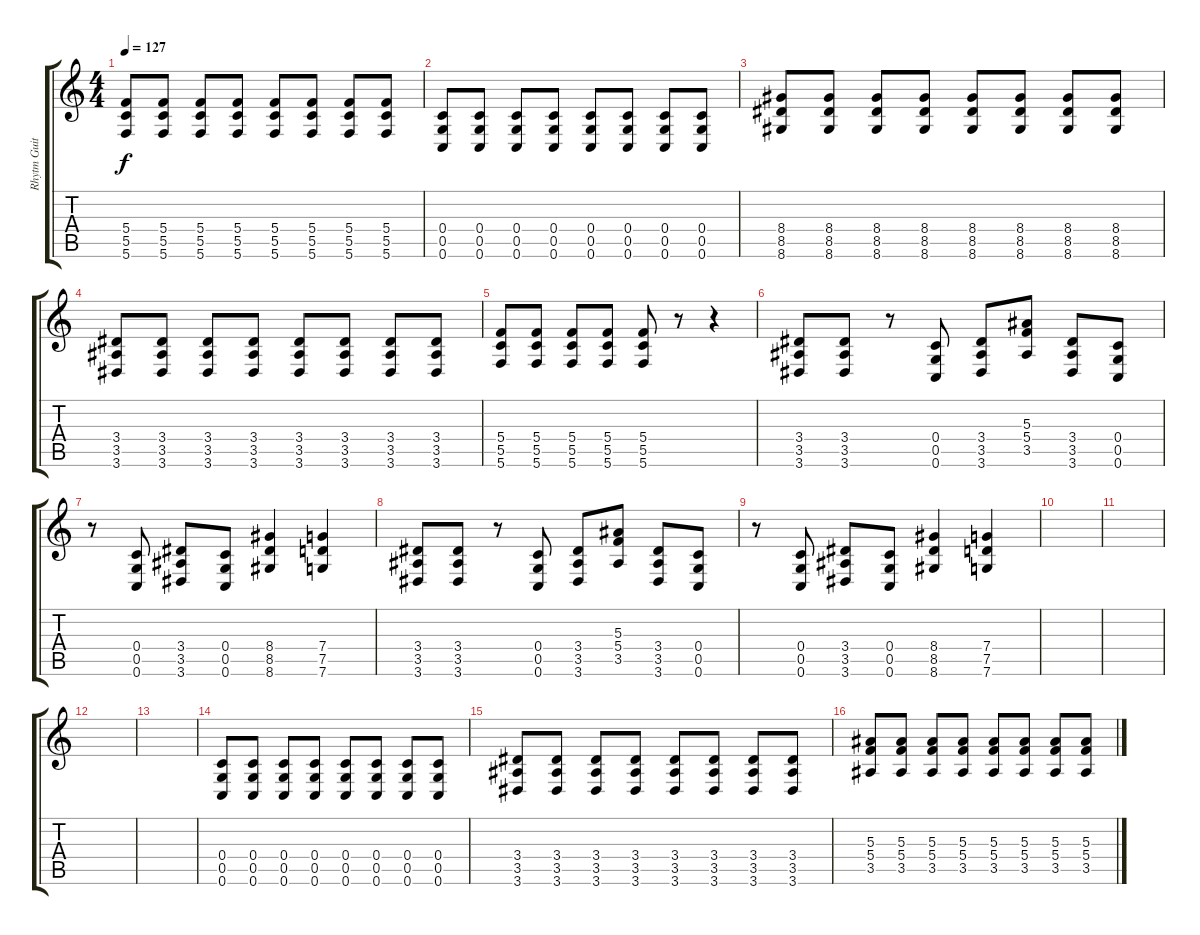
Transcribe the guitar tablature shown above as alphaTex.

\track ("Rhytm Guitar" "Rhytm Guit") {instrument distortionguitar}
\staff {score tabs}
\tuning (D4 A3 F3 C3 G2 C2) {hide}
\ts (4 4)
\tempo 127
\clef g2
\ks c
(5.4 5.5 5.6).8{dy f} (5.4 5.5 5.6).8 (5.4 5.5 5.6).8 (5.4 5.5 5.6).8 (5.4 5.5 5.6).8 (5.4 5.5 5.6).8 (5.4 5.5 5.6).8 (5.4 5.5 5.6).8 |
(0.4 0.5 0.6).8 (0.4 0.5 0.6).8 (0.4 0.5 0.6).8 (0.4 0.5 0.6).8 (0.4 0.5 0.6).8 (0.4 0.5 0.6).8 (0.4 0.5 0.6).8 (0.4 0.5 0.6).8 |
(8.4 8.5 8.6).8 (8.4 8.5 8.6).8 (8.4 8.5 8.6).8 (8.4 8.5 8.6).8 (8.4 8.5 8.6).8 (8.4 8.5 8.6).8 (8.4 8.5 8.6).8 (8.4 8.5 8.6).8 |
(3.4 3.5 3.6).8 (3.4 3.5 3.6).8 (3.4 3.5 3.6).8 (3.4 3.5 3.6).8 (3.4 3.5 3.6).8 (3.4 3.5 3.6).8 (3.4 3.5 3.6).8 (3.4 3.5 3.6).8 |
(5.4 5.5 5.6).8 (5.4 5.5 5.6).8 (5.4 5.5 5.6).8 (5.4 5.5 5.6).8 (5.4 5.5 5.6).8 r.8 r.4 |
(3.4 3.5 3.6).8 (3.4 3.5 3.6).8 r.8 (0.4 0.5 0.6).8 (3.4 3.5 3.6).8 (5.3 5.4 3.5).8 (3.4 3.5 3.6).8 (0.4 0.5 0.6).8 |
r.8 (0.4 0.5 0.6).8 (3.4 3.5 3.6).8 (0.4 0.5 0.6).8 (8.4 8.5 8.6).4 (7.4 7.5 7.6).4 |
(3.4 3.5 3.6).8 (3.4 3.5 3.6).8 r.8 (0.4 0.5 0.6).8 (3.4 3.5 3.6).8 (5.3 5.4 3.5).8 (3.4 3.5 3.6).8 (0.4 0.5 0.6).8 |
r.8 (0.4 0.5 0.6).8 (3.4 3.5 3.6).8 (0.4 0.5 0.6).8 (8.4 8.5 8.6).4 (7.4 7.5 7.6).4 |
|
|
|
|
(0.4 0.5 0.6).8 (0.4 0.5 0.6).8 (0.4 0.5 0.6).8 (0.4 0.5 0.6).8 (0.4 0.5 0.6).8 (0.4 0.5 0.6).8 (0.4 0.5 0.6).8 (0.4 0.5 0.6).8 |
(3.4 3.5 3.6).8 (3.4 3.5 3.6).8 (3.4 3.5 3.6).8 (3.4 3.5 3.6).8 (3.4 3.5 3.6).8 (3.4 3.5 3.6).8 (3.4 3.5 3.6).8 (3.4 3.5 3.6).8 |
(5.3 5.4 3.5).8 (5.3 5.4 3.5).8 (5.3 5.4 3.5).8 (5.3 5.4 3.5).8 (5.3 5.4 3.5).8 (5.3 5.4 3.5).8 (5.3 5.4 3.5).8 (5.3 5.4 3.5).8
